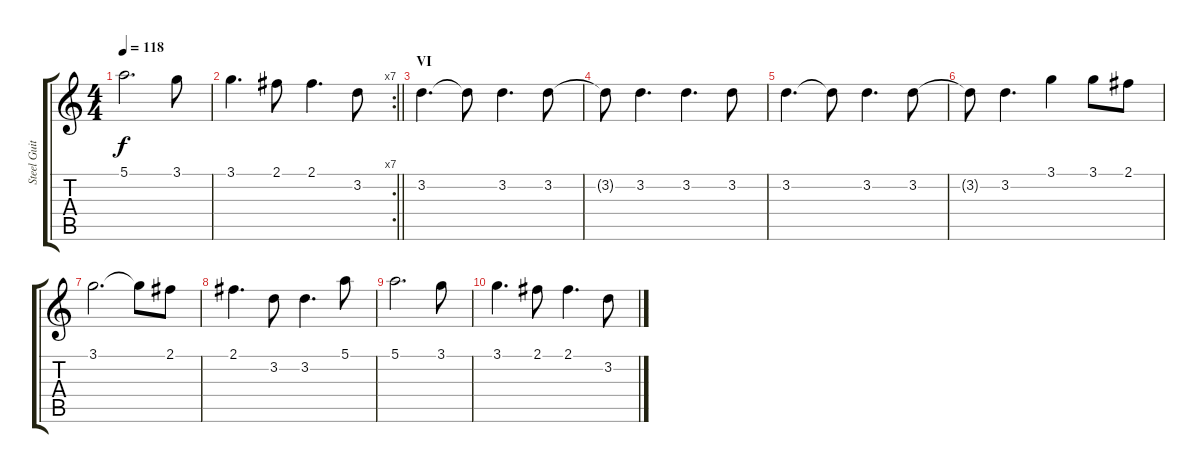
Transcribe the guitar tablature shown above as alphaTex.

\track ("Steel Guitar" "Steel Guit") {instrument acousticguitarsteel}
\staff {score tabs}
\tuning (E4 B3 G3 D3 A2 E2) {hide}
\ts (4 4)
\tempo 118
\clef g2
\ks c
5.1.2{d dy f} 3.1.8 |
\rc 7
\barLineRight lightlight
3.1.4{d} 2.1.8 2.1.4{d} 3.2.8{volume 16} |
\section ("" "VI")
3.2.4{d} 3.2{t}.8 3.2.4{d} 3.2.8 |
3.2{t}.8 3.2.4{d} 3.2.4{d} 3.2.8 |
3.2.4{d} 3.2{t}.8 3.2.4{d} 3.2.8 |
3.2{t}.8 3.2.4{d} 3.1.4 3.1.8 2.1.8 |
3.1.2{d} 3.1{t}.8 2.1.8 |
2.1.4{d} 3.2.8 3.2.4{d} 5.1.8 |
5.1.2{d} 3.1.8 |
3.1.4{d volume 0} 2.1.8 2.1.4{d} 3.2.8
